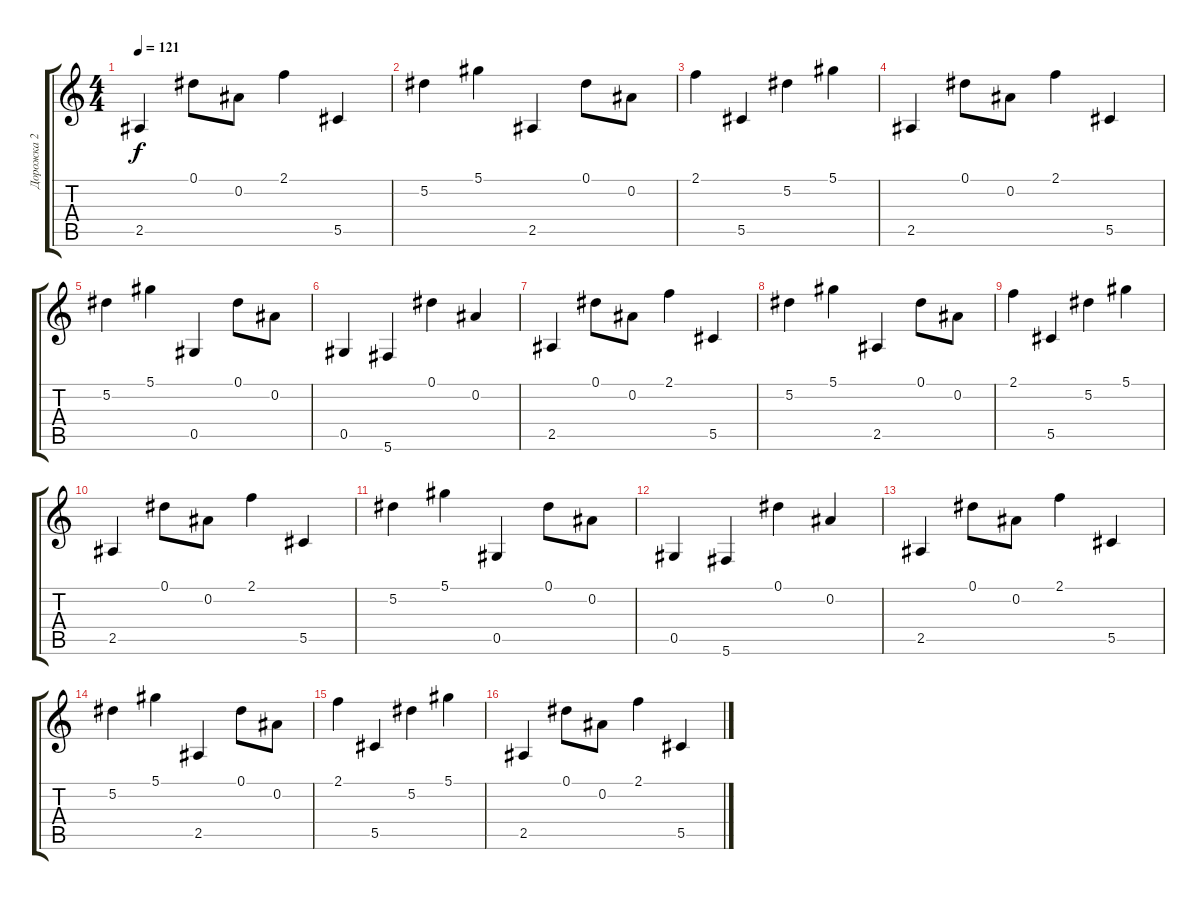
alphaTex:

\track ("Дорожка 2" "Дорожка 2") {instrument acousticguitarsteel}
\staff {score tabs}
\tuning (Eb4 Bb3 Gb3 Db3 Ab2 Db2) {hide}
\ts (4 4)
\tempo 121
\clef g2
\ks c
2.5.4{dy f} 0.1.8 0.2.8 2.1.4 5.5.4 |
5.2.4 5.1.4 2.5.4 0.1.8 0.2.8 |
2.1.4 5.5.4 5.2.4 5.1.4 |
2.5.4 0.1.8 0.2.8 2.1.4 5.5.4 |
5.2.4 5.1.4 0.5.4 0.1.8 0.2.8 |
0.5.4 5.6.4 0.1.4 0.2.4 |
2.5.4 0.1.8 0.2.8 2.1.4 5.5.4 |
5.2.4 5.1.4 2.5.4 0.1.8 0.2.8 |
2.1.4 5.5.4 5.2.4 5.1.4 |
2.5.4 0.1.8 0.2.8 2.1.4 5.5.4 |
5.2.4 5.1.4 0.5.4 0.1.8 0.2.8 |
0.5.4 5.6.4 0.1.4 0.2.4 |
2.5.4 0.1.8 0.2.8 2.1.4 5.5.4 |
5.2.4 5.1.4 2.5.4 0.1.8 0.2.8 |
2.1.4 5.5.4 5.2.4 5.1.4 |
2.5.4 0.1.8 0.2.8 2.1.4 5.5.4
